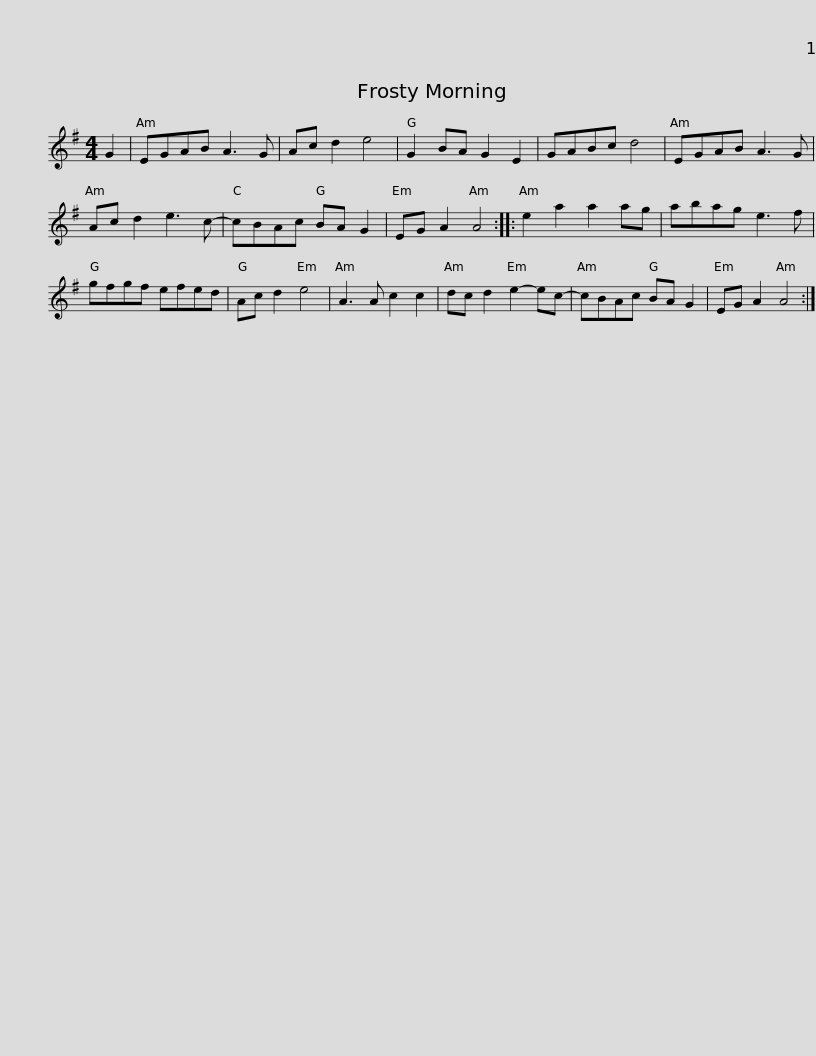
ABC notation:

X:1
L:1/8
M:4/4
I:linebreak $
K:Emin
V:1 treble
V:1
 G2 | EGAB A3 G | Ac d2 e4 | G2 BA G2 E2 | GABc d4 | %5
 EGAB A3 G | Ac d2 e3 c- | cBAc BA G2 |$ EG A2 A4 :: e2 a2 a2 ag | %10
 abag e3 f | gfgf efed | Ac d2 e4 | A3 A c2 c2 | dc d2 e2- ec- |$ %15
 cBAc BA G2 | EG A2 A4 :| %17
